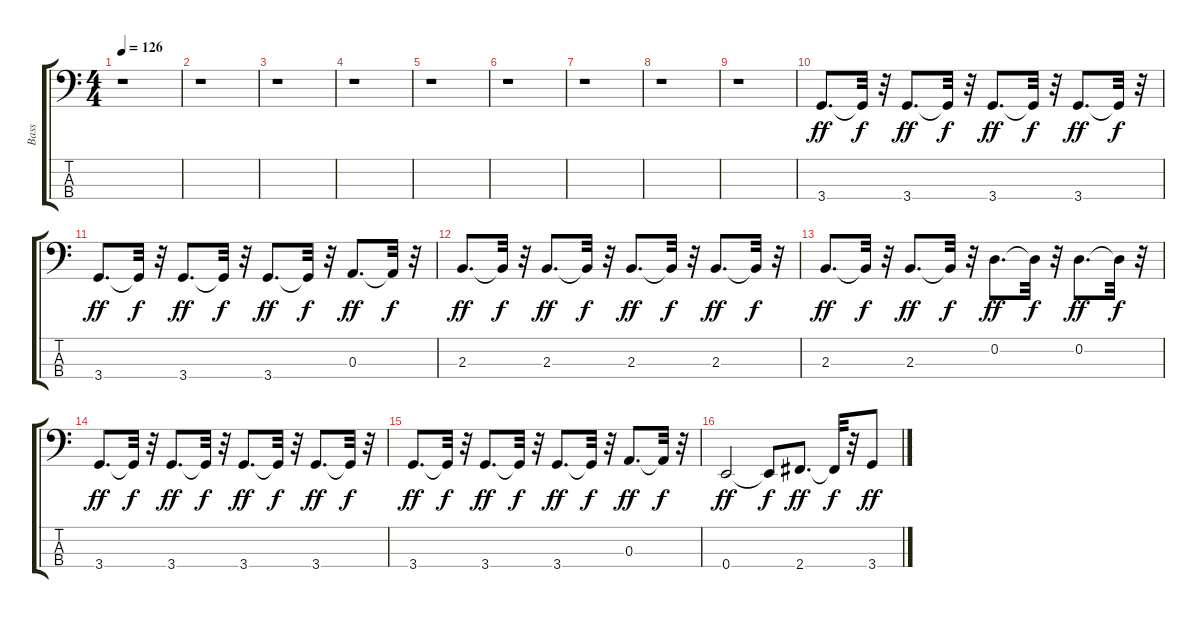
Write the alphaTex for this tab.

\track ("Bass" "Bass") {instrument synthbass2}
\staff {score tabs}
\tuning (G2 D2 A1 E1) {hide}
\ts (4 4)
\tempo 126
\clef f4
\ks c
r.1{dy f} |
r.1 |
r.1 |
r.1 |
r.1 |
r.1 |
r.1 |
r.1 |
r.1 |
3.4.8{d dy ff} 3.4{t}.32{dy f} r.32 3.4.8{d dy ff} 3.4{t}.32{dy f} r.32 3.4.8{d dy ff} 3.4{t}.32{dy f} r.32 3.4.8{d dy ff} 3.4{t}.32{dy f} r.32 |
3.4.8{d dy ff} 3.4{t}.32{dy f} r.32 3.4.8{d dy ff} 3.4{t}.32{dy f} r.32 3.4.8{d dy ff} 3.4{t}.32{dy f} r.32 0.3.8{d dy ff} 0.3{t}.32{dy f} r.32 |
2.3.8{d dy ff} 2.3{t}.32{dy f} r.32 2.3.8{d dy ff} 2.3{t}.32{dy f} r.32 2.3.8{d dy ff} 2.3{t}.32{dy f} r.32 2.3.8{d dy ff} 2.3{t}.32{dy f} r.32 |
2.3.8{d dy ff} 2.3{t}.32{dy f} r.32 2.3.8{d dy ff} 2.3{t}.32{dy f} r.32 0.2.8{d dy ff} 0.2{t}.32{dy f} r.32 0.2.8{d dy ff} 0.2{t}.32{dy f} r.32 |
3.4.8{d dy ff} 3.4{t}.32{dy f} r.32 3.4.8{d dy ff} 3.4{t}.32{dy f} r.32 3.4.8{d dy ff} 3.4{t}.32{dy f} r.32 3.4.8{d dy ff} 3.4{t}.32{dy f} r.32 |
3.4.8{d dy ff} 3.4{t}.32{dy f} r.32 3.4.8{d dy ff} 3.4{t}.32{dy f} r.32 3.4.8{d dy ff} 3.4{t}.32{dy f} r.32 0.3.8{d dy ff} 0.3{t}.32{dy f} r.32 |
0.4.2{dy ff} 0.4{t}.8{dy f} 2.4.8{d dy ff} 2.4{t}.32{dy f} r.32 3.4.8{dy ff}
